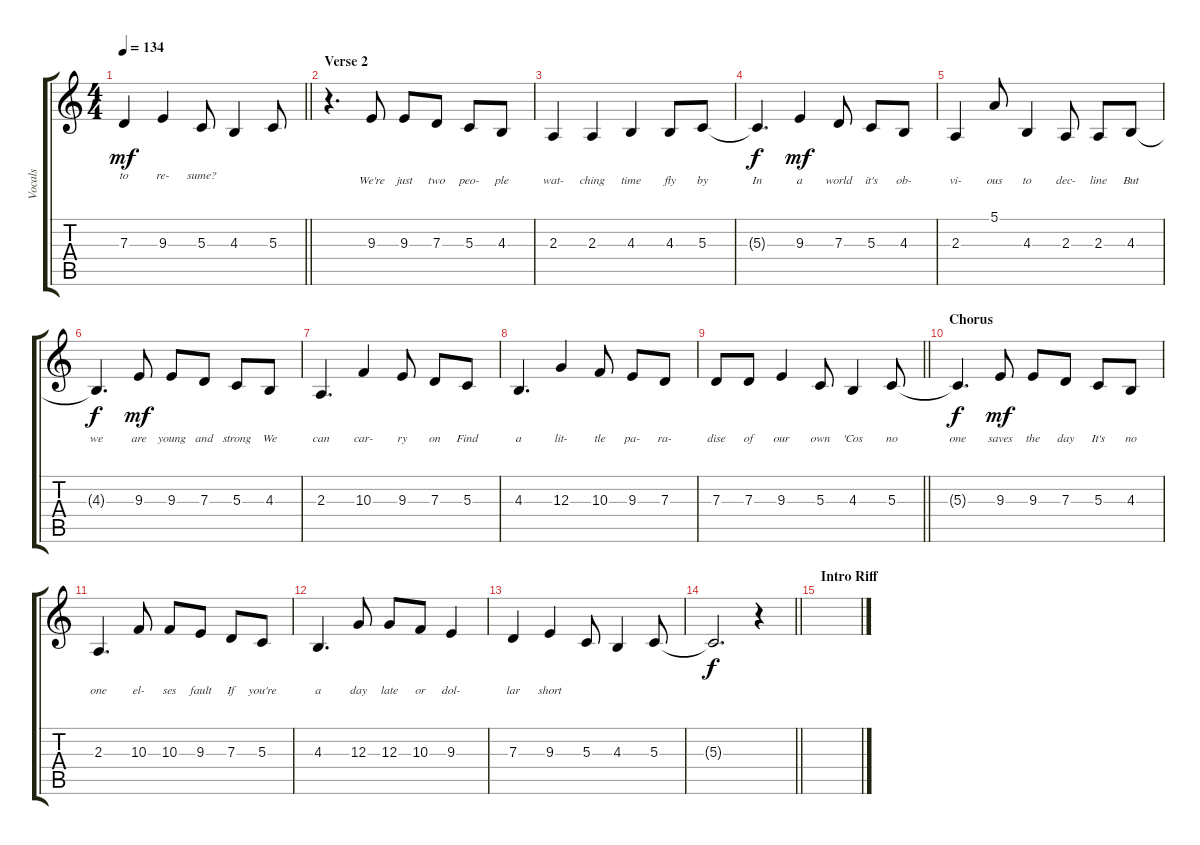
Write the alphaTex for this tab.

\track ("Vocals" "Vocals") {instrument lead2sawtooth}
\staff {score tabs}
\tuning (E4 B3 G3 D3 A2 E2) {hide}
\ts (4 4)
\tempo 134
\clef g2
\barLineRight lightlight
\ks c
7.3.4{lyrics (0 "to") lyrics (1 "") lyrics (2 "") lyrics (3 "") lyrics (4 "") dy mf} 9.3.4{lyrics (0 "re-") lyrics (1 "") lyrics (2 "") lyrics (3 "") lyrics (4 "")} 5.3.8{lyrics (0 "sume?") lyrics (1 "") lyrics (2 "") lyrics (3 "") lyrics (4 "")} 4.3.4{lyrics (0 "") lyrics (1 "") lyrics (2 "") lyrics (3 "") lyrics (4 "")} 5.3.8 |
\section ("" "Verse 2")
r.4{d} 9.3.8{lyrics (0 "") lyrics (1 "We're") lyrics (2 "") lyrics (3 "") lyrics (4 "")} 9.3.8{lyrics (0 "") lyrics (1 "just") lyrics (2 "") lyrics (3 "") lyrics (4 "")} 7.3.8{lyrics (0 "") lyrics (1 "two") lyrics (2 "") lyrics (3 "") lyrics (4 "")} 5.3.8{lyrics (0 "") lyrics (1 "peo-") lyrics (2 "") lyrics (3 "") lyrics (4 "")} 4.3.8{lyrics (0 "") lyrics (1 "ple") lyrics (2 "") lyrics (3 "") lyrics (4 "")} |
2.3.4{lyrics (0 "") lyrics (1 "wat-") lyrics (2 "") lyrics (3 "") lyrics (4 "")} 2.3.4{lyrics (0 "") lyrics (1 "ching") lyrics (2 "") lyrics (3 "") lyrics (4 "")} 4.3.4{lyrics (0 "") lyrics (1 "time") lyrics (2 "") lyrics (3 "") lyrics (4 "")} 4.3.8{lyrics (0 "") lyrics (1 "fly") lyrics (2 "") lyrics (3 "") lyrics (4 "")} 5.3.8{lyrics (0 "") lyrics (1 "by") lyrics (2 "") lyrics (3 "") lyrics (4 "")} |
5.3{t}.4{d lyrics (0 "") lyrics (1 "In") lyrics (2 "") lyrics (3 "") lyrics (4 "") dy f} 9.3.4{lyrics (0 "") lyrics (1 "a") lyrics (2 "") lyrics (3 "") lyrics (4 "") dy mf} 7.3.8{lyrics (0 "") lyrics (1 "world") lyrics (2 "") lyrics (3 "") lyrics (4 "")} 5.3.8{lyrics (0 "") lyrics (1 "it's") lyrics (2 "") lyrics (3 "") lyrics (4 "")} 4.3.8{lyrics (0 "") lyrics (1 "ob-") lyrics (2 "") lyrics (3 "") lyrics (4 "")} |
2.3.4{lyrics (0 "") lyrics (1 "vi-") lyrics (2 "") lyrics (3 "") lyrics (4 "")} 5.1.8{lyrics (0 "") lyrics (1 "ous") lyrics (2 "") lyrics (3 "") lyrics (4 "")} 4.3.4{lyrics (0 "") lyrics (1 "to") lyrics (2 "") lyrics (3 "") lyrics (4 "")} 2.3.8{lyrics (0 "") lyrics (1 "dec-") lyrics (2 "") lyrics (3 "") lyrics (4 "")} 2.3.8{lyrics (0 "") lyrics (1 "line") lyrics (2 "") lyrics (3 "") lyrics (4 "")} 4.3.8{lyrics (0 "") lyrics (1 "But") lyrics (2 "") lyrics (3 "") lyrics (4 "")} |
4.3{t}.4{d lyrics (0 "") lyrics (1 "we") lyrics (2 "") lyrics (3 "") lyrics (4 "") dy f} 9.3.8{lyrics (0 "") lyrics (1 "are") lyrics (2 "") lyrics (3 "") lyrics (4 "") dy mf} 9.3.8{lyrics (0 "") lyrics (1 "young") lyrics (2 "") lyrics (3 "") lyrics (4 "")} 7.3.8{lyrics (0 "") lyrics (1 "and") lyrics (2 "") lyrics (3 "") lyrics (4 "")} 5.3.8{lyrics (0 "") lyrics (1 "strong") lyrics (2 "") lyrics (3 "") lyrics (4 "")} 4.3.8{lyrics (0 "") lyrics (1 "We") lyrics (2 "") lyrics (3 "") lyrics (4 "")} |
2.3.4{d lyrics (0 "") lyrics (1 "can") lyrics (2 "") lyrics (3 "") lyrics (4 "")} 10.3.4{lyrics (0 "") lyrics (1 "car-") lyrics (2 "") lyrics (3 "") lyrics (4 "")} 9.3.8{lyrics (0 "") lyrics (1 "ry") lyrics (2 "") lyrics (3 "") lyrics (4 "")} 7.3.8{lyrics (0 "") lyrics (1 "on") lyrics (2 "") lyrics (3 "") lyrics (4 "")} 5.3.8{lyrics (0 "") lyrics (1 "Find") lyrics (2 "") lyrics (3 "") lyrics (4 "")} |
4.3.4{d lyrics (0 "") lyrics (1 "a") lyrics (2 "") lyrics (3 "") lyrics (4 "")} 12.3.4{lyrics (0 "") lyrics (1 "lit-") lyrics (2 "") lyrics (3 "") lyrics (4 "")} 10.3.8{lyrics (0 "") lyrics (1 "tle") lyrics (2 "") lyrics (3 "") lyrics (4 "")} 9.3.8{lyrics (0 "") lyrics (1 "pa-") lyrics (2 "") lyrics (3 "") lyrics (4 "")} 7.3.8{lyrics (0 "") lyrics (1 "ra-") lyrics (2 "") lyrics (3 "") lyrics (4 "")} |
\barLineRight lightlight
7.3.8{lyrics (0 "") lyrics (1 "dise") lyrics (2 "") lyrics (3 "") lyrics (4 "")} 7.3.8{lyrics (0 "") lyrics (1 "of") lyrics (2 "") lyrics (3 "") lyrics (4 "")} 9.3.4{lyrics (0 "") lyrics (1 "our") lyrics (2 "") lyrics (3 "") lyrics (4 "")} 5.3.8{lyrics (0 "") lyrics (1 "own") lyrics (2 "") lyrics (3 "") lyrics (4 "")} 4.3.4{lyrics (0 "") lyrics (1 "'Cos") lyrics (2 "") lyrics (3 "") lyrics (4 "")} 5.3.8{lyrics (0 "") lyrics (1 "no") lyrics (2 "") lyrics (3 "") lyrics (4 "")} |
\section ("" "Chorus")
5.3{t}.4{d lyrics (0 "") lyrics (1 "one") lyrics (2 "") lyrics (3 "") lyrics (4 "") dy f} 9.3.8{lyrics (0 "") lyrics (1 "saves") lyrics (2 "") lyrics (3 "") lyrics (4 "") dy mf} 9.3.8{lyrics (0 "") lyrics (1 "the") lyrics (2 "") lyrics (3 "") lyrics (4 "")} 7.3.8{lyrics (0 "") lyrics (1 "day") lyrics (2 "") lyrics (3 "") lyrics (4 "")} 5.3.8{lyrics (0 "") lyrics (1 "It's") lyrics (2 "") lyrics (3 "") lyrics (4 "")} 4.3.8{lyrics (0 "") lyrics (1 "no") lyrics (2 "") lyrics (3 "") lyrics (4 "")} |
2.3.4{d lyrics (0 "") lyrics (1 "one") lyrics (2 "") lyrics (3 "") lyrics (4 "")} 10.3.8{lyrics (0 "") lyrics (1 "el-") lyrics (2 "") lyrics (3 "") lyrics (4 "")} 10.3.8{lyrics (0 "") lyrics (1 "ses") lyrics (2 "") lyrics (3 "") lyrics (4 "")} 9.3.8{lyrics (0 "") lyrics (1 "fault") lyrics (2 "") lyrics (3 "") lyrics (4 "")} 7.3.8{lyrics (0 "") lyrics (1 "If") lyrics (2 "") lyrics (3 "") lyrics (4 "")} 5.3.8{lyrics (0 "") lyrics (1 "you're") lyrics (2 "") lyrics (3 "") lyrics (4 "")} |
4.3.4{d lyrics (0 "") lyrics (1 "a") lyrics (2 "") lyrics (3 "") lyrics (4 "")} 12.3.8{lyrics (0 "") lyrics (1 "day") lyrics (2 "") lyrics (3 "") lyrics (4 "")} 12.3.8{lyrics (0 "") lyrics (1 "late") lyrics (2 "") lyrics (3 "") lyrics (4 "")} 10.3.8{lyrics (0 "") lyrics (1 "or") lyrics (2 "") lyrics (3 "") lyrics (4 "")} 9.3.4{lyrics (0 "") lyrics (1 "dol-") lyrics (2 "") lyrics (3 "") lyrics (4 "")} |
7.3.4{lyrics (0 "") lyrics (1 "lar") lyrics (2 "") lyrics (3 "") lyrics (4 "")} 9.3.4{lyrics (0 "") lyrics (1 "short") lyrics (2 "") lyrics (3 "") lyrics (4 "")} 5.3.8 4.3.4 5.3.8 |
\barLineRight lightlight
5.3{t}.2{d dy f} r.4 |
\section ("" "Intro Riff")
